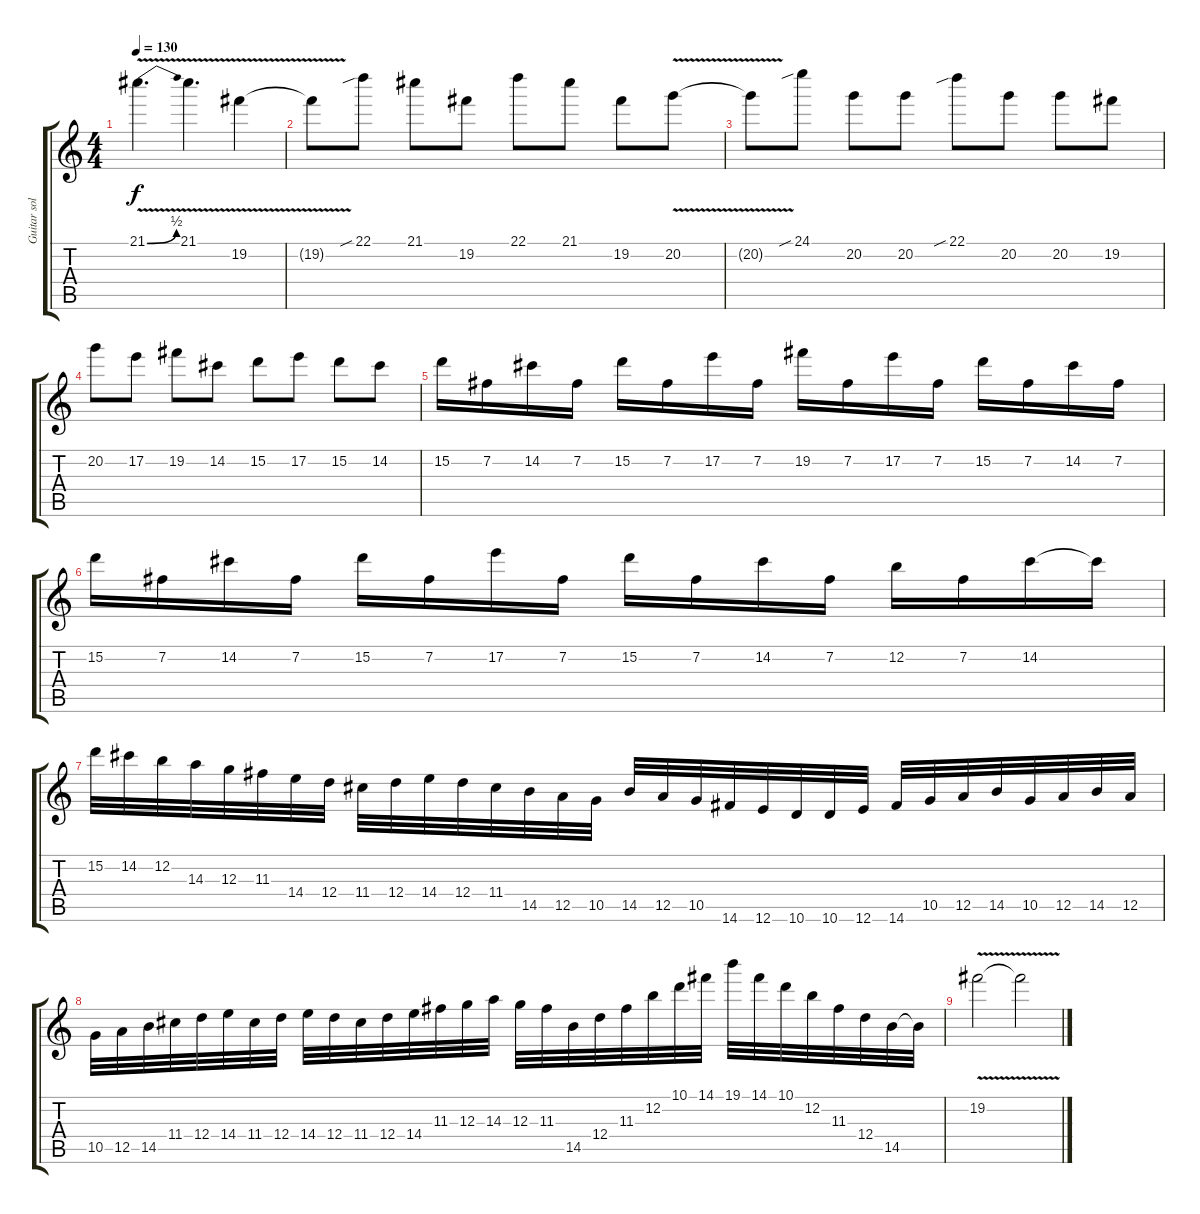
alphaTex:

\track ("Guitar solo (asto malaka to grigoro)" "Guitar sol") {instrument distortionguitar}
\staff {score tabs}
\tuning (E4 B3 G3 D3 A2 E2) {hide}
\ts (4 4)
\tempo 130
\clef g2
\ks c
21.1{be (bend 0 0 60 2) v}.4{d dy f} 21.1{v}.4{d} 19.2{v}.4 |
19.2{t}.8 22.1{sib}.8 21.1.8 19.2.8 22.1.8 21.1.8 19.2.8 20.2{v}.8 |
20.2{t}.8 24.1{sib}.8 20.2.8 20.2.8 22.1{sib}.8 20.2.8 20.2.8 19.2.8 |
20.2.8 17.2.8 19.2.8 14.2.8 15.2.8 17.2.8 15.2.8 14.2.8 |
15.2.16 7.2.16 14.2.16 7.2.16 15.2.16 7.2.16 17.2.16 7.2.16 19.2.16 7.2.16 17.2.16 7.2.16 15.2.16 7.2.16 14.2.16 7.2.16 |
15.2.16 7.2.16 14.2.16 7.2.16 15.2.16 7.2.16 17.2.16 7.2.16 15.2.16 7.2.16 14.2.16 7.2.16 12.2.16 7.2.16 14.2.16 14.2{t}.16 |
15.2.32 14.2.32 12.2.32 14.3.32 12.3.32 11.3.32 14.4.32 12.4.32 11.4.32 12.4.32 14.4.32 12.4.32 11.4.32 14.5.32 12.5.32 10.5.32 14.5.32 12.5.32 10.5.32 14.6.32 12.6.32 10.6.32 10.6.32 12.6.32 14.6.32 10.5.32 12.5.32 14.5.32 10.5.32 12.5.32 14.5.32 12.5.32 |
10.5.32 12.5.32 14.5.32 11.4.32 12.4.32 14.4.32 11.4.32 12.4.32 14.4.32 12.4.32 11.4.32 12.4.32 14.4.32 11.3.32 12.3.32 14.3.32 12.3.32 11.3.32 14.5.32 12.4.32 11.3.32 12.2.32 10.1.32 14.1.32 19.1.32 14.1.32 10.1.32 12.2.32 11.3.32 12.4.32 14.5.32 14.5{t}.32 |
19.2{v}.2 19.2{t}.2
